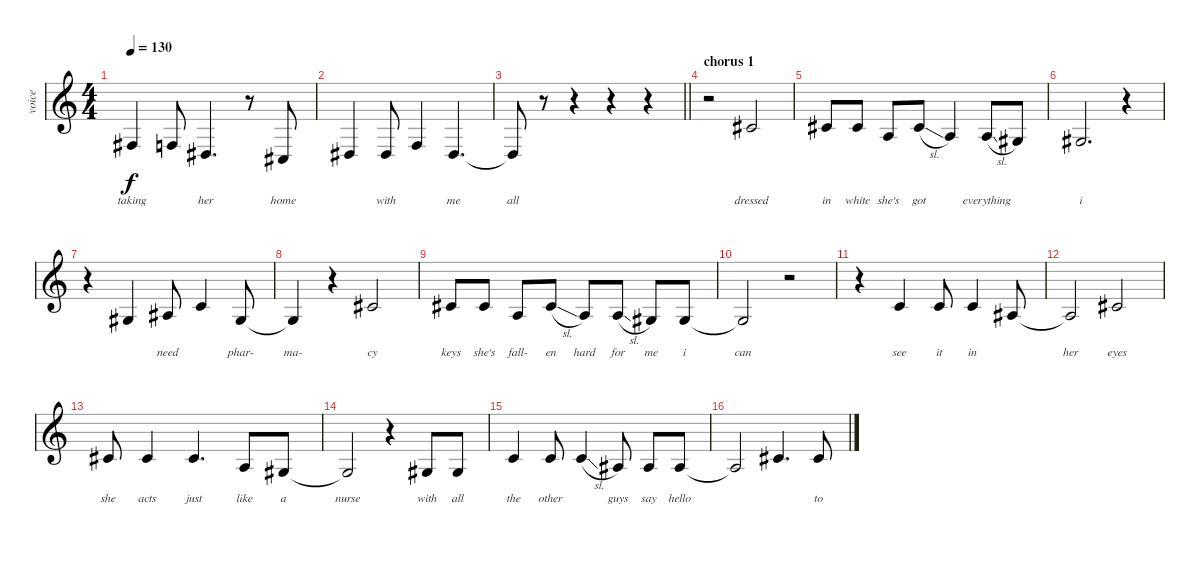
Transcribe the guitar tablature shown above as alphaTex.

\track ("voice" "voice") {instrument sopranosax}
\staff {score}
\tuning (E4 B3 G3 D3 A2 E2) {hide}
\ts (4 4)
\tempo 130
\clef g2
\ks c
4.4{t}.4{lyrics (0 "taking") lyrics (1 "") lyrics (2 "") lyrics (3 "") lyrics (4 "") dy f} 3.4.8{lyrics (0 "") lyrics (1 "") lyrics (2 "") lyrics (3 "") lyrics (4 "")} 1.4.4{d lyrics (0 "her") lyrics (1 "") lyrics (2 "") lyrics (3 "") lyrics (4 "")} r.8 4.5.8{lyrics (0 "home") lyrics (1 "") lyrics (2 "") lyrics (3 "") lyrics (4 "")} |
1.4.4{lyrics (0 "") lyrics (1 "") lyrics (2 "") lyrics (3 "") lyrics (4 "")} 1.4.8{lyrics (0 "with") lyrics (1 "") lyrics (2 "") lyrics (3 "") lyrics (4 "")} 3.4.4{lyrics (0 "") lyrics (1 "") lyrics (2 "") lyrics (3 "") lyrics (4 "")} 1.4.4{d lyrics (0 "me") lyrics (1 "") lyrics (2 "") lyrics (3 "") lyrics (4 "")} |
\barLineRight lightlight
1.4{t}.8{lyrics (0 "all") lyrics (1 "") lyrics (2 "") lyrics (3 "") lyrics (4 "")} r.8 r.4 r.4 r.4 |
\section ("" "chorus 1")
r.2 2.2.2{lyrics (0 "dressed") lyrics (1 "") lyrics (2 "") lyrics (3 "") lyrics (4 "")} |
2.2.8{lyrics (0 "in") lyrics (1 "") lyrics (2 "") lyrics (3 "") lyrics (4 "")} 2.2.8{lyrics (0 "white") lyrics (1 "") lyrics (2 "") lyrics (3 "") lyrics (4 "")} 2.3.8{lyrics (0 "she's") lyrics (1 "") lyrics (2 "") lyrics (3 "") lyrics (4 "")} 6.3{sl}.8{lyrics (0 "got") lyrics (1 "") lyrics (2 "") lyrics (3 "") lyrics (4 "")} 2.3.4{lyrics (0 "") lyrics (1 "") lyrics (2 "") lyrics (3 "") lyrics (4 "")} 2.3{sl}.8{lyrics (0 "everything") lyrics (1 "") lyrics (2 "") lyrics (3 "") lyrics (4 "")} 1.3.8{lyrics (0 "") lyrics (1 "") lyrics (2 "") lyrics (3 "") lyrics (4 "")} |
1.3.2{d lyrics (0 "i") lyrics (1 "") lyrics (2 "") lyrics (3 "") lyrics (4 "")} r.4 |
r.4 1.3.4{lyrics (0 "") lyrics (1 "") lyrics (2 "") lyrics (3 "") lyrics (4 "")} 3.3.8{lyrics (0 "need") lyrics (1 "") lyrics (2 "") lyrics (3 "") lyrics (4 "")} 1.2.4{lyrics (0 "") lyrics (1 "") lyrics (2 "") lyrics (3 "") lyrics (4 "")} 1.3.8{lyrics (0 "phar-") lyrics (1 "") lyrics (2 "") lyrics (3 "") lyrics (4 "")} |
1.3{t}.4{lyrics (0 "ma-") lyrics (1 "") lyrics (2 "") lyrics (3 "") lyrics (4 "")} r.4 2.2.2{lyrics (0 "cy") lyrics (1 "") lyrics (2 "") lyrics (3 "") lyrics (4 "")} |
2.2.8{lyrics (0 "keys") lyrics (1 "") lyrics (2 "") lyrics (3 "") lyrics (4 "")} 2.2.8{lyrics (0 "she's") lyrics (1 "") lyrics (2 "") lyrics (3 "") lyrics (4 "")} 2.3.8{lyrics (0 "fall-") lyrics (1 "") lyrics (2 "") lyrics (3 "") lyrics (4 "")} 6.3{sl}.8{lyrics (0 "en") lyrics (1 "") lyrics (2 "") lyrics (3 "") lyrics (4 "")} 2.3.8{lyrics (0 "hard") lyrics (1 "") lyrics (2 "") lyrics (3 "") lyrics (4 "")} 2.3{sl}.8{lyrics (0 "for") lyrics (1 "") lyrics (2 "") lyrics (3 "") lyrics (4 "")} 1.3.8{lyrics (0 "me") lyrics (1 "") lyrics (2 "") lyrics (3 "") lyrics (4 "")} 1.3.8{lyrics (0 "i") lyrics (1 "") lyrics (2 "") lyrics (3 "") lyrics (4 "")} |
1.3{t}.2{lyrics (0 "can") lyrics (1 "") lyrics (2 "") lyrics (3 "") lyrics (4 "")} r.2 |
r.4 1.2.4{lyrics (0 "see") lyrics (1 "") lyrics (2 "") lyrics (3 "") lyrics (4 "")} 1.2.8{lyrics (0 "it") lyrics (1 "") lyrics (2 "") lyrics (3 "") lyrics (4 "")} 1.2.4{lyrics (0 "in") lyrics (1 "") lyrics (2 "") lyrics (3 "") lyrics (4 "")} 3.3.8{lyrics (0 "") lyrics (1 "") lyrics (2 "") lyrics (3 "") lyrics (4 "")} |
3.3{t}.2{lyrics (0 "her") lyrics (1 "") lyrics (2 "") lyrics (3 "") lyrics (4 "")} 2.2.2{lyrics (0 "eyes") lyrics (1 "") lyrics (2 "") lyrics (3 "") lyrics (4 "")} |
2.2.8{lyrics (0 "she") lyrics (1 "") lyrics (2 "") lyrics (3 "") lyrics (4 "")} 2.2.4{lyrics (0 "acts") lyrics (1 "") lyrics (2 "") lyrics (3 "") lyrics (4 "")} 2.2.4{d lyrics (0 "just") lyrics (1 "") lyrics (2 "") lyrics (3 "") lyrics (4 "")} 2.3.8{lyrics (0 "like") lyrics (1 "") lyrics (2 "") lyrics (3 "") lyrics (4 "")} 1.3.8{lyrics (0 "a") lyrics (1 "") lyrics (2 "") lyrics (3 "") lyrics (4 "")} |
1.3{t}.2{lyrics (0 "nurse") lyrics (1 "") lyrics (2 "") lyrics (3 "") lyrics (4 "")} r.4 1.3.8{lyrics (0 "with") lyrics (1 "") lyrics (2 "") lyrics (3 "") lyrics (4 "")} 1.3.8{lyrics (0 "all") lyrics (1 "") lyrics (2 "") lyrics (3 "") lyrics (4 "")} |
1.2.4{lyrics (0 "the") lyrics (1 "") lyrics (2 "") lyrics (3 "") lyrics (4 "")} 1.2.8{lyrics (0 "other") lyrics (1 "") lyrics (2 "") lyrics (3 "") lyrics (4 "")} 5.3{sl}.4{lyrics (0 "") lyrics (1 "") lyrics (2 "") lyrics (3 "") lyrics (4 "")} 3.3.8{lyrics (0 "guys") lyrics (1 "") lyrics (2 "") lyrics (3 "") lyrics (4 "")} 3.3.8{lyrics (0 "say") lyrics (1 "") lyrics (2 "") lyrics (3 "") lyrics (4 "")} 3.3.8{lyrics (0 "hello") lyrics (1 "") lyrics (2 "") lyrics (3 "") lyrics (4 "")} |
3.3{t}.2{lyrics (0 "") lyrics (1 "") lyrics (2 "") lyrics (3 "") lyrics (4 "")} 2.2.4{d lyrics (0 "") lyrics (1 "") lyrics (2 "") lyrics (3 "") lyrics (4 "")} 2.2.8{lyrics (0 "to") lyrics (1 "") lyrics (2 "") lyrics (3 "") lyrics (4 "")}
